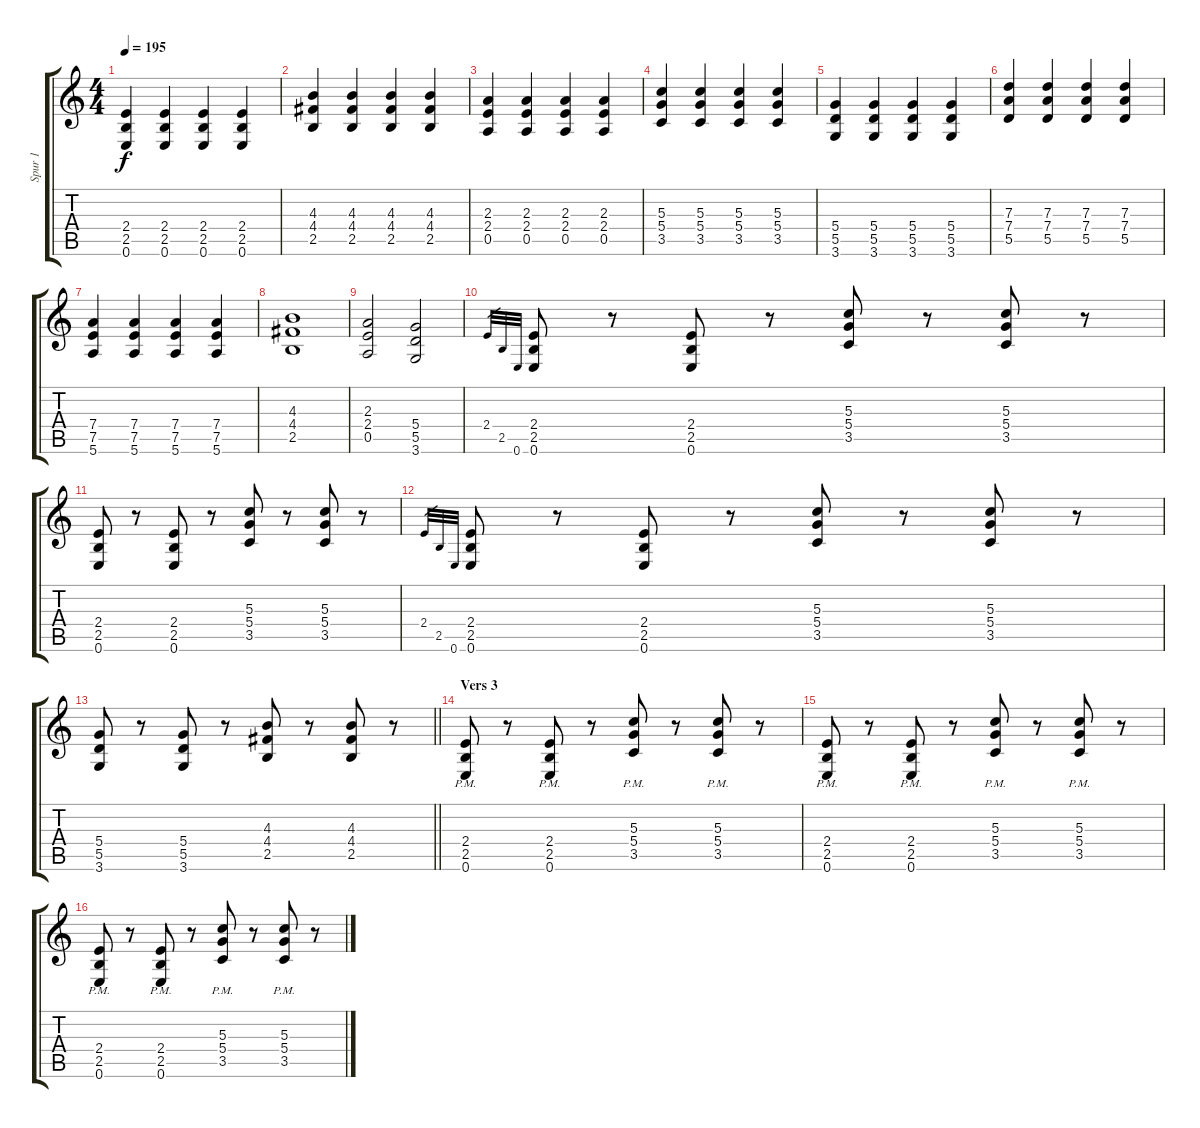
\track ("Spur 1" "Spur 1") {instrument distortionguitar}
\staff {score tabs}
\tuning (E4 B3 G3 D3 A2 E2) {hide}
\ts (4 4)
\tempo 195
\clef g2
\ks c
(2.4 2.5 0.6).4{dy f} (2.4 2.5 0.6).4 (2.4 2.5 0.6).4 (2.4 2.5 0.6).4 |
(4.3 4.4 2.5).4 (4.3 4.4 2.5).4 (4.3 4.4 2.5).4 (4.3 4.4 2.5).4 |
(2.3 2.4 0.5).4 (2.3 2.4 0.5).4 (2.3 2.4 0.5).4 (2.3 2.4 0.5).4 |
(5.3 5.4 3.5).4 (5.3 5.4 3.5).4 (5.3 5.4 3.5).4 (5.3 5.4 3.5).4 |
(5.4 5.5 3.6).4 (5.4 5.5 3.6).4 (5.4 5.5 3.6).4 (5.4 5.5 3.6).4 |
(7.3 7.4 5.5).4 (7.3 7.4 5.5).4 (7.3 7.4 5.5).4 (7.3 7.4 5.5).4 |
(7.4 7.5 5.6).4 (7.4 7.5 5.6).4 (7.4 7.5 5.6).4 (7.4 7.5 5.6).4 |
(4.3 4.4 2.5).1 |
(2.3 2.4 0.5).2 (5.4 5.5 3.6).2 |
2.4.32{gr} 2.5.32{gr} 0.6.32{gr} (2.4 2.5 0.6).8 r.8 (2.4 2.5 0.6).8 r.8 (5.3 5.4 3.5).8 r.8 (5.3 5.4 3.5).8 r.8 |
(2.4 2.5 0.6).8 r.8 (2.4 2.5 0.6).8 r.8 (5.3 5.4 3.5).8 r.8 (5.3 5.4 3.5).8 r.8 |
2.4.32{gr} 2.5.32{gr} 0.6.32{gr} (2.4 2.5 0.6).8 r.8 (2.4 2.5 0.6).8 r.8 (5.3 5.4 3.5).8 r.8 (5.3 5.4 3.5).8 r.8 |
\barLineRight lightlight
(5.4 5.5 3.6).8 r.8 (5.4 5.5 3.6).8 r.8 (4.3 4.4 2.5).8 r.8 (4.3 4.4 2.5).8 r.8 |
\section ("" "Vers 3")
(2.4{pm} 2.5{pm} 0.6{pm}).8 r.8 (2.4{pm} 2.5{pm} 0.6{pm}).8 r.8 (5.3{pm} 5.4{pm} 3.5{pm}).8 r.8 (5.3{pm} 5.4{pm} 3.5{pm}).8 r.8 |
(2.4{pm} 2.5{pm} 0.6{pm}).8 r.8 (2.4{pm} 2.5{pm} 0.6{pm}).8 r.8 (5.3{pm} 5.4{pm} 3.5{pm}).8 r.8 (5.3{pm} 5.4{pm} 3.5{pm}).8 r.8 |
(2.4{pm} 2.5{pm} 0.6{pm}).8 r.8 (2.4{pm} 2.5{pm} 0.6{pm}).8 r.8 (5.3{pm} 5.4{pm} 3.5{pm}).8 r.8 (5.3{pm} 5.4{pm} 3.5{pm}).8 r.8
